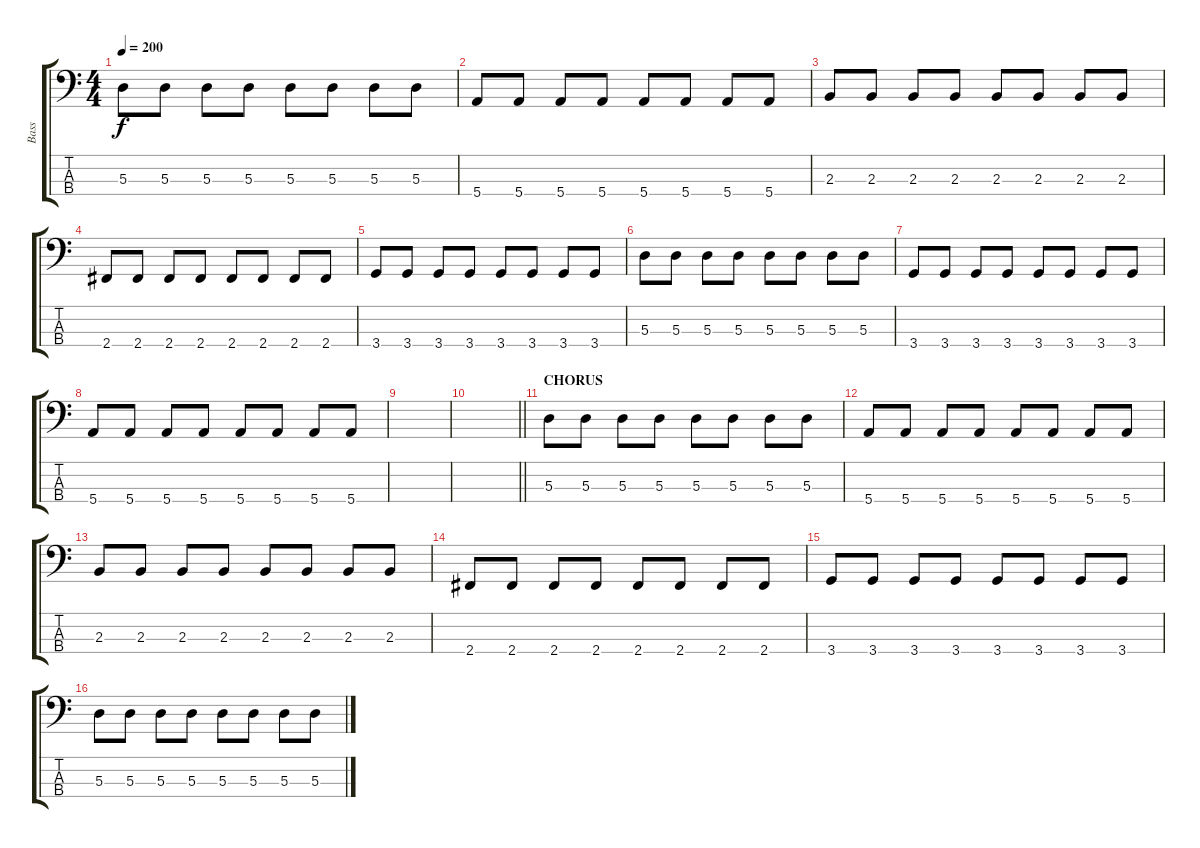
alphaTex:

\track ("Bass" "Bass") {instrument electricbassfinger}
\staff {score tabs}
\tuning (G2 D2 A1 E1) {hide}
\ts (4 4)
\tempo 200
\clef f4
\ks c
5.3.8{dy f} 5.3.8 5.3.8 5.3.8 5.3.8 5.3.8 5.3.8 5.3.8 |
5.4.8 5.4.8 5.4.8 5.4.8 5.4.8 5.4.8 5.4.8 5.4.8 |
2.3.8 2.3.8 2.3.8 2.3.8 2.3.8 2.3.8 2.3.8 2.3.8 |
2.4.8 2.4.8 2.4.8 2.4.8 2.4.8 2.4.8 2.4.8 2.4.8 |
3.4.8 3.4.8 3.4.8 3.4.8 3.4.8 3.4.8 3.4.8 3.4.8 |
5.3.8 5.3.8 5.3.8 5.3.8 5.3.8 5.3.8 5.3.8 5.3.8 |
3.4.8 3.4.8 3.4.8 3.4.8 3.4.8 3.4.8 3.4.8 3.4.8 |
5.4.8 5.4.8 5.4.8 5.4.8 5.4.8 5.4.8 5.4.8 5.4.8 |
|
\barLineRight lightlight
|
\section ("" "CHORUS")
5.3.8 5.3.8 5.3.8 5.3.8 5.3.8 5.3.8 5.3.8 5.3.8 |
5.4.8 5.4.8 5.4.8 5.4.8 5.4.8 5.4.8 5.4.8 5.4.8 |
2.3.8 2.3.8 2.3.8 2.3.8 2.3.8 2.3.8 2.3.8 2.3.8 |
2.4.8 2.4.8 2.4.8 2.4.8 2.4.8 2.4.8 2.4.8 2.4.8 |
3.4.8 3.4.8 3.4.8 3.4.8 3.4.8 3.4.8 3.4.8 3.4.8 |
5.3.8 5.3.8 5.3.8 5.3.8 5.3.8 5.3.8 5.3.8 5.3.8
